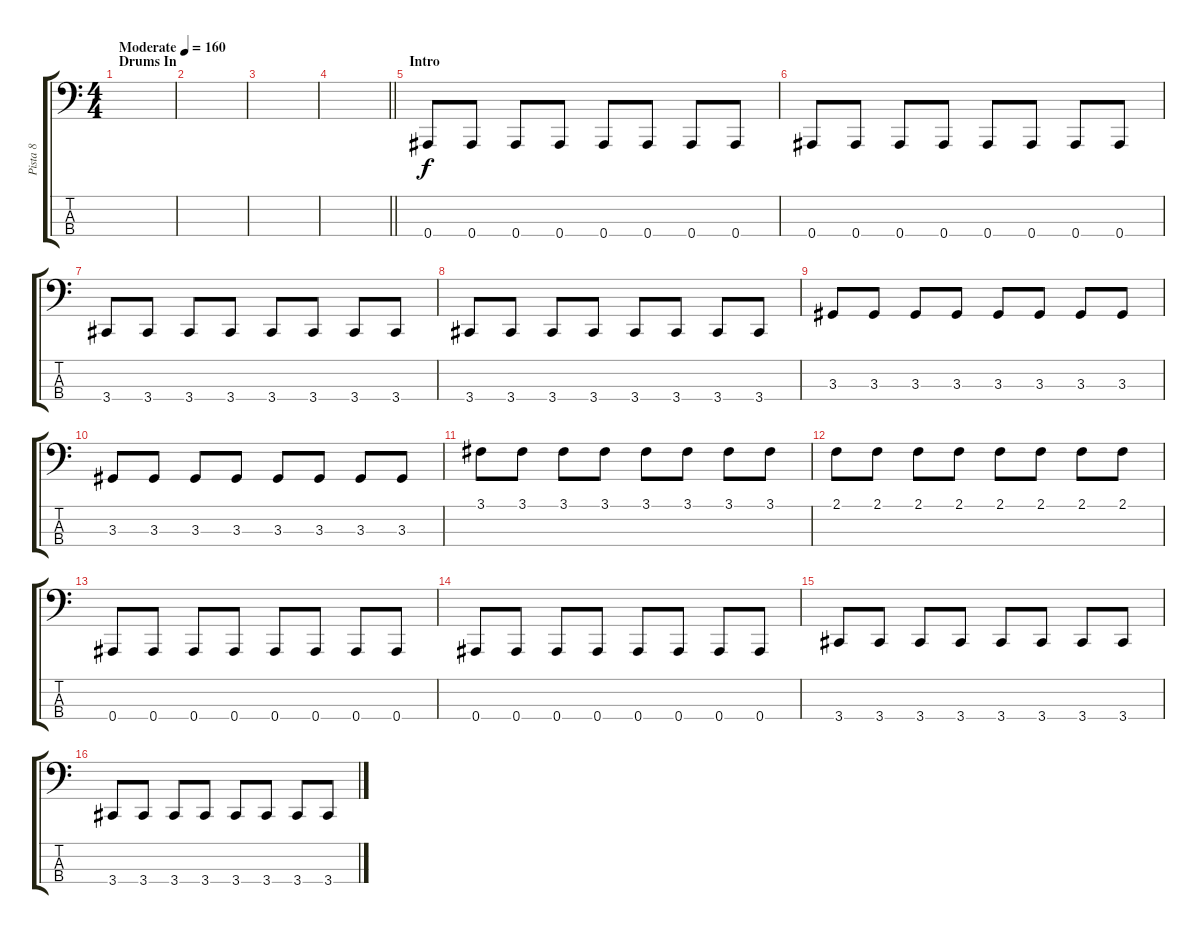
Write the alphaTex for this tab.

\track ("Pista 8" "Pista 8") {instrument electricbassfinger}
\staff {score tabs}
\tuning (Eb2 Bb1 F1 Bb0) {hide}
\ts (4 4)
\section ("" "Drums In")
\tempo (160 "Moderate")
\clef f4
\ks c
|
|
|
\barLineRight lightlight
|
\section ("" "Intro")
0.4.8 0.4.8 0.4.8 0.4.8 0.4.8 0.4.8 0.4.8 0.4.8 |
0.4.8 0.4.8 0.4.8 0.4.8 0.4.8 0.4.8 0.4.8 0.4.8 |
3.4.8 3.4.8 3.4.8 3.4.8 3.4.8 3.4.8 3.4.8 3.4.8 |
3.4.8 3.4.8 3.4.8 3.4.8 3.4.8 3.4.8 3.4.8 3.4.8 |
3.3.8 3.3.8 3.3.8 3.3.8 3.3.8 3.3.8 3.3.8 3.3.8 |
3.3.8 3.3.8 3.3.8 3.3.8 3.3.8 3.3.8 3.3.8 3.3.8 |
3.1.8 3.1.8 3.1.8 3.1.8 3.1.8 3.1.8 3.1.8 3.1.8 |
2.1.8 2.1.8 2.1.8 2.1.8 2.1.8 2.1.8 2.1.8 2.1.8 |
0.4.8 0.4.8 0.4.8 0.4.8 0.4.8 0.4.8 0.4.8 0.4.8 |
0.4.8 0.4.8 0.4.8 0.4.8 0.4.8 0.4.8 0.4.8 0.4.8 |
3.4.8 3.4.8 3.4.8 3.4.8 3.4.8 3.4.8 3.4.8 3.4.8 |
3.4.8 3.4.8 3.4.8 3.4.8 3.4.8 3.4.8 3.4.8 3.4.8
